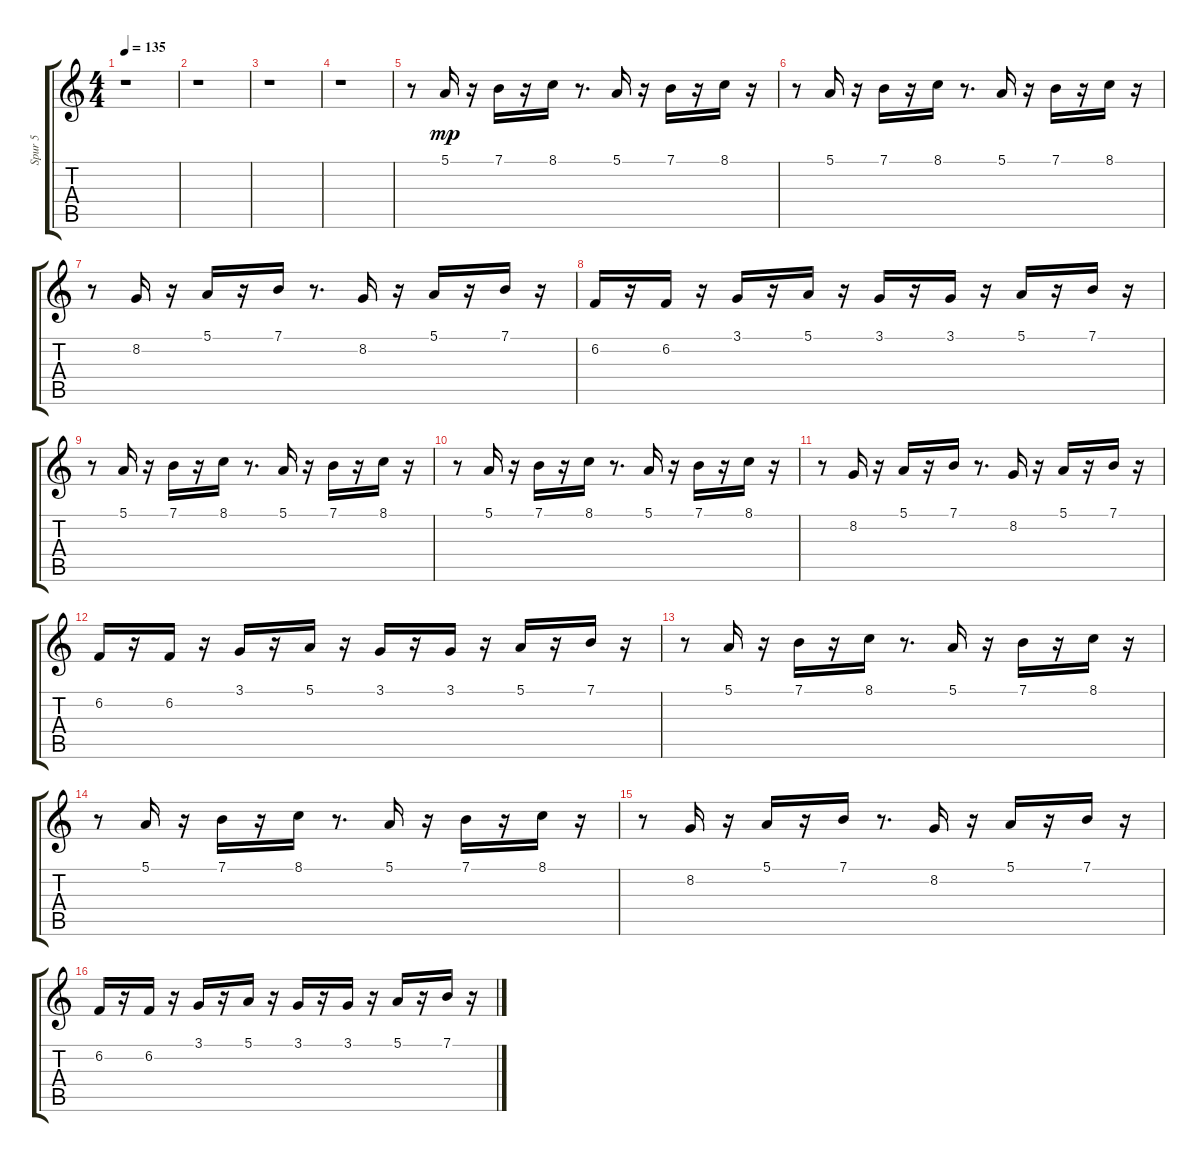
\track ("Spur 5" "Spur 5") {instrument lead8bassandlead}
\staff {score tabs}
\tuning (E4 B3 G3 D3 A2 E2) {hide}
\ts (4 4)
\tempo 135
\clef g2
\ks c
r.1{dy mp} |
r.1 |
r.1 |
r.1 |
r.8 5.1.16{balance 7 instrument lead8bassandlead} r.16 7.1.16 r.16 8.1.16 r.8{d} 5.1.16 r.16 7.1.16 r.16 8.1.16 r.16 |
r.8 5.1.16 r.16 7.1.16 r.16 8.1.16 r.8{d} 5.1.16 r.16 7.1.16 r.16 8.1.16 r.16 |
r.8 8.2.16 r.16 5.1.16 r.16 7.1.16 r.8{d} 8.2.16 r.16 5.1.16 r.16 7.1.16 r.16 |
6.2.16 r.16 6.2.16 r.16 3.1.16 r.16 5.1.16 r.16 3.1.16 r.16 3.1.16 r.16 5.1.16 r.16 7.1.16 r.16 |
r.8 5.1.16 r.16 7.1.16 r.16 8.1.16 r.8{d} 5.1.16 r.16 7.1.16 r.16 8.1.16 r.16 |
r.8 5.1.16 r.16 7.1.16 r.16 8.1.16 r.8{d} 5.1.16 r.16 7.1.16 r.16 8.1.16 r.16 |
r.8 8.2.16 r.16 5.1.16 r.16 7.1.16 r.8{d} 8.2.16 r.16 5.1.16 r.16 7.1.16 r.16 |
6.2.16 r.16 6.2.16 r.16 3.1.16 r.16 5.1.16 r.16 3.1.16 r.16 3.1.16 r.16 5.1.16 r.16 7.1.16 r.16 |
r.8 5.1.16 r.16 7.1.16 r.16 8.1.16 r.8{d} 5.1.16 r.16 7.1.16 r.16 8.1.16 r.16 |
r.8 5.1.16 r.16 7.1.16 r.16 8.1.16 r.8{d} 5.1.16 r.16 7.1.16 r.16 8.1.16 r.16 |
r.8 8.2.16 r.16 5.1.16 r.16 7.1.16 r.8{d} 8.2.16 r.16 5.1.16 r.16 7.1.16 r.16 |
6.2.16 r.16 6.2.16 r.16 3.1.16 r.16 5.1.16 r.16 3.1.16 r.16 3.1.16 r.16 5.1.16 r.16 7.1.16 r.16
